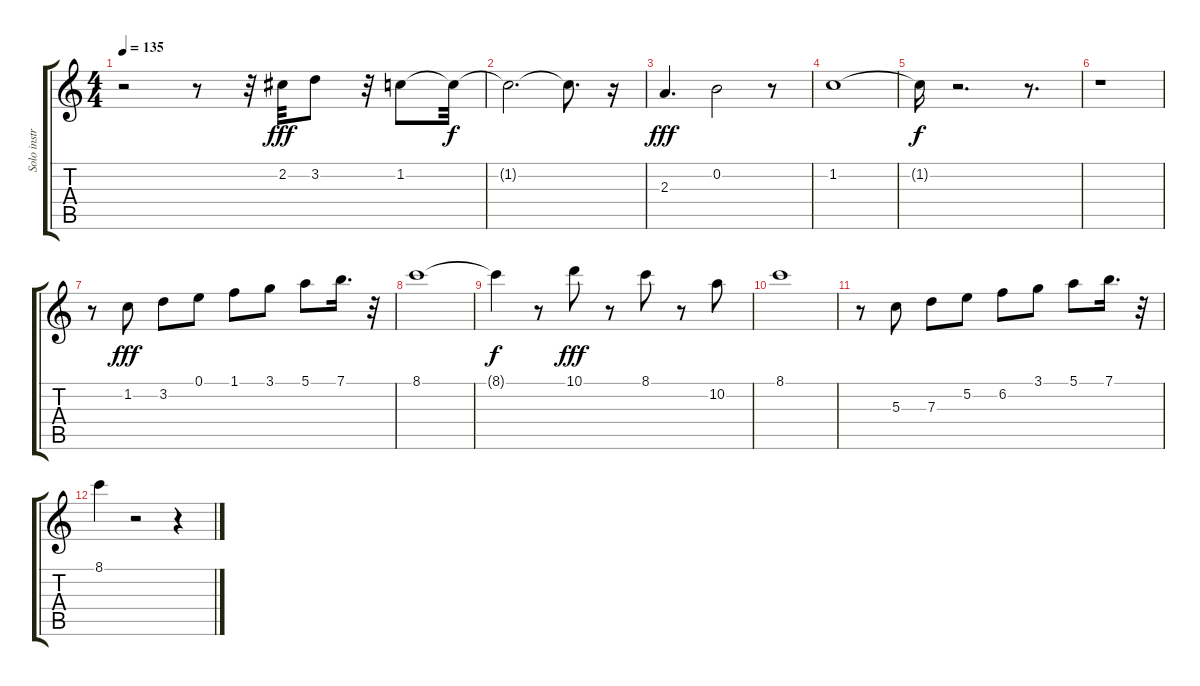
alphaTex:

\track ("Solo instrument" "Solo instr") {instrument distortionguitar}
\staff {score tabs}
\tuning (E4 B3 G3 D3 A2 E2) {hide}
\ts (4 4)
\tempo 135
\clef g2
\ks c
r.2{dy f} r.8 r.32 2.2.32{dy fff} 3.2.8 r.32 1.2.8 1.2{t}.32{dy f} |
1.2{t}.2{d} 1.2{t}.8{d} r.16 |
2.3.4{d dy fff} 0.2.2 r.8 |
1.2.1 |
1.2{t}.16{dy f} r.2{d} r.8{d} |
r.1 |
r.8 1.2.8{dy fff} 3.2.8 0.1.8 1.1.8 3.1.8 5.1.8 7.1.16{d} r.32 |
8.1.1 |
8.1{t}.4{dy f} r.8 10.1.8{dy fff} r.8 8.1.8 r.8 10.2.8 |
8.1.1 |
r.8 5.3.8 7.3.8 5.2.8 6.2.8 3.1.8 5.1.8 7.1.16{d} r.32 |
8.1.4 r.2 r.4
